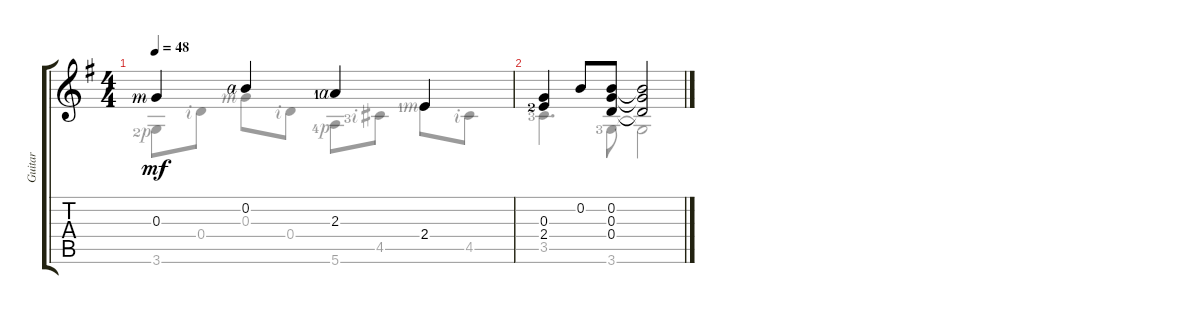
\track ("Guitar" "Guitar") {instrument acousticguitarnylon}
\staff {score tabs}
\tuning (E4 B3 G3 D3 A2 E2) {hide}
\voice
\ts (4 4)
\tempo 48
\clef g2
\ks g
0.3{rf 3}.4{dy mf} 0.2{rf 4}.4 2.3{lf 2 rf 4}.4 2.4.4 |
(0.3 2.4{lf 3}).4 0.2.8 (0.2 0.3 0.4).8 (0.2{t} 0.3{t} 0.4{t}).2
\voice
\clef g2
\ottava regular
\simile none
\ks g
3.6{lf 3 rf 1}.8{dy mf} 0.4{rf 2}.8 0.3{rf 3}.8 0.4{rf 2}.8 5.6{lf 5 rf 1}.8 4.5{lf 4 rf 2}.8 2.4{lf 2 rf 3}.8 4.5{rf 2}.8 |
3.5{lf 4}.4{d} 3.6{lf 4}.8 3.6{t}.2
